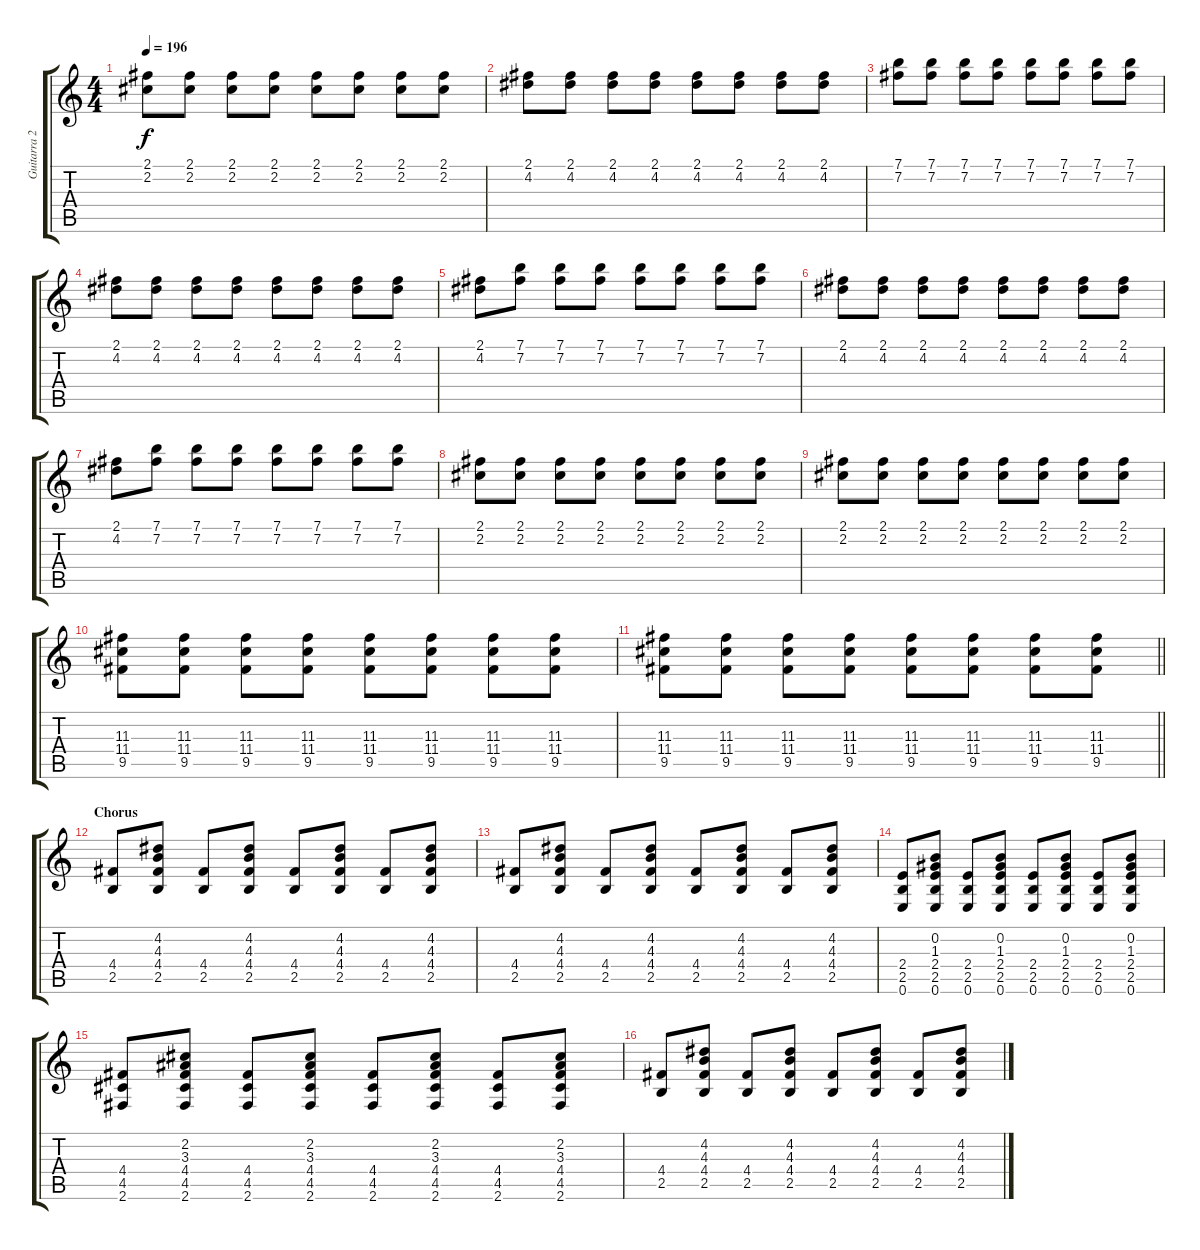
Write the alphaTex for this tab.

\track ("Guitarra 2 - Erik" "Guitarra 2") {instrument electricguitarclean}
\staff {score tabs}
\tuning (E4 B3 G3 D3 A2 E2) {hide}
\ts (4 4)
\tempo 196
\clef g2
\ks c
(2.1 2.2).8{dy f} (2.1 2.2).8 (2.1 2.2).8 (2.1 2.2).8 (2.1 2.2).8 (2.1 2.2).8 (2.1 2.2).8 (2.1 2.2).8 |
(2.1 4.2).8 (2.1 4.2).8 (2.1 4.2).8 (2.1 4.2).8 (2.1 4.2).8 (2.1 4.2).8 (2.1 4.2).8 (2.1 4.2).8 |
(7.1 7.2).8 (7.1 7.2).8 (7.1 7.2).8 (7.1 7.2).8 (7.1 7.2).8 (7.1 7.2).8 (7.1 7.2).8 (7.1 7.2).8 |
(2.1 4.2).8 (2.1 4.2).8 (2.1 4.2).8 (2.1 4.2).8 (2.1 4.2).8 (2.1 4.2).8 (2.1 4.2).8 (2.1 4.2).8 |
(2.1 4.2).8 (7.1 7.2).8 (7.1 7.2).8 (7.1 7.2).8 (7.1 7.2).8 (7.1 7.2).8 (7.1 7.2).8 (7.1 7.2).8 |
(2.1 4.2).8 (2.1 4.2).8 (2.1 4.2).8 (2.1 4.2).8 (2.1 4.2).8 (2.1 4.2).8 (2.1 4.2).8 (2.1 4.2).8 |
(2.1 4.2).8 (7.1 7.2).8 (7.1 7.2).8 (7.1 7.2).8 (7.1 7.2).8 (7.1 7.2).8 (7.1 7.2).8 (7.1 7.2).8 |
(2.1 2.2).8 (2.1 2.2).8 (2.1 2.2).8 (2.1 2.2).8 (2.1 2.2).8 (2.1 2.2).8 (2.1 2.2).8 (2.1 2.2).8 |
(2.1 2.2).8 (2.1 2.2).8 (2.1 2.2).8 (2.1 2.2).8 (2.1 2.2).8 (2.1 2.2).8 (2.1 2.2).8 (2.1 2.2).8 |
(11.3 11.4 9.5).8 (11.3 11.4 9.5).8 (11.3 11.4 9.5).8 (11.3 11.4 9.5).8 (11.3 11.4 9.5).8 (11.3 11.4 9.5).8 (11.3 11.4 9.5).8 (11.3 11.4 9.5).8 |
\barLineRight lightlight
(11.3 11.4 9.5).8 (11.3 11.4 9.5).8 (11.3 11.4 9.5).8 (11.3 11.4 9.5).8 (11.3 11.4 9.5).8 (11.3 11.4 9.5).8 (11.3 11.4 9.5).8 (11.3 11.4 9.5).8 |
\section ("" "Chorus")
(4.4 2.5).8 (4.2 4.3 4.4 2.5).8 (4.4 2.5).8 (4.2 4.3 4.4 2.5).8 (4.4 2.5).8 (4.2 4.3 4.4 2.5).8 (4.4 2.5).8 (4.2 4.3 4.4 2.5).8 |
(4.4 2.5).8 (4.2 4.3 4.4 2.5).8 (4.4 2.5).8 (4.2 4.3 4.4 2.5).8 (4.4 2.5).8 (4.2 4.3 4.4 2.5).8 (4.4 2.5).8 (4.2 4.3 4.4 2.5).8 |
(2.4 2.5 0.6).8 (0.2 1.3 2.4 2.5 0.6).8 (2.4 2.5 0.6).8 (0.2 1.3 2.4 2.5 0.6).8 (2.4 2.5 0.6).8 (0.2 1.3 2.4 2.5 0.6).8 (2.4 2.5 0.6).8 (0.2 1.3 2.4 2.5 0.6).8 |
(4.4 4.5 2.6).8 (2.2 3.3 4.4 4.5 2.6).8 (4.4 4.5 2.6).8 (2.2 3.3 4.4 4.5 2.6).8 (4.4 4.5 2.6).8 (2.2 3.3 4.4 4.5 2.6).8 (4.4 4.5 2.6).8 (2.2 3.3 4.4 4.5 2.6).8 |
(4.4 2.5).8 (4.2 4.3 4.4 2.5).8 (4.4 2.5).8 (4.2 4.3 4.4 2.5).8 (4.4 2.5).8 (4.2 4.3 4.4 2.5).8 (4.4 2.5).8 (4.2 4.3 4.4 2.5).8
